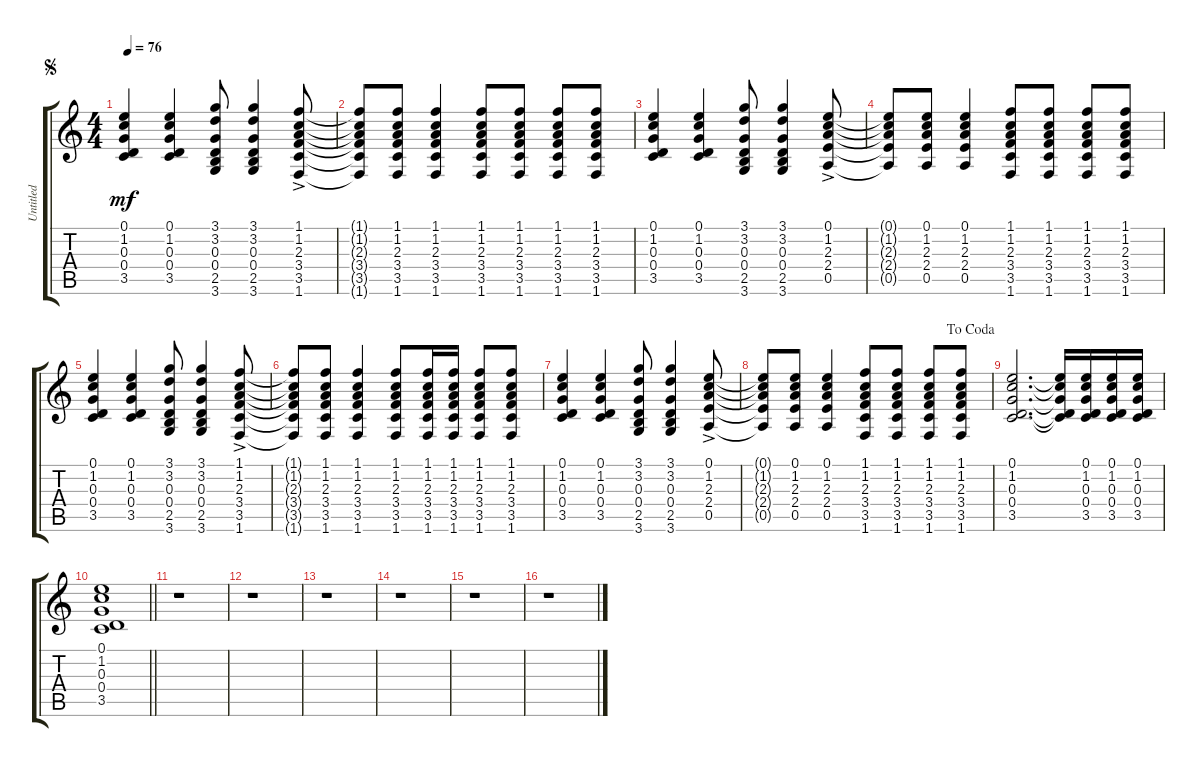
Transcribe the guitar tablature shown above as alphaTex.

\track ("Untitled" "Untitled") {instrument acousticguitarsteel}
\staff {score tabs}
\tuning (E4 B3 G3 D3 A2 E2) {hide}
\ts (4 4)
\jump segno
\tempo 76
\clef g2
\ks c
(0.1 1.2 0.3 0.4 3.5).4{dy mf} (0.1 1.2 0.3 0.4 3.5).4 (3.1 3.2 0.3 0.4 2.5 3.6).8 (3.1 3.2 0.3 0.4 2.5 3.6).4 (1.1{ac} 1.2{ac} 2.3{ac} 3.4{ac} 3.5{ac} 1.6{ac}).8 |
(1.1{t} 1.2{t} 2.3{t} 3.4{t} 3.5{t} 1.6{t}).8 (1.1 1.2 2.3 3.4 3.5 1.6).8 (1.1 1.2 2.3 3.4 3.5 1.6).4 (1.1 1.2 2.3 3.4 3.5 1.6).8 (1.1 1.2 2.3 3.4 3.5 1.6).8 (1.1 1.2 2.3 3.4 3.5 1.6).8 (1.1 1.2 2.3 3.4 3.5 1.6).8 |
(0.1 1.2 0.3 0.4 3.5).4 (0.1 1.2 0.3 0.4 3.5).4 (3.1 3.2 0.3 0.4 2.5 3.6).8 (3.1 3.2 0.3 0.4 2.5 3.6).4 (0.1{ac} 1.2{ac} 2.3{ac} 2.4{ac} 0.5{ac}).8 |
(0.1{t} 1.2{t} 2.3{t} 2.4{t} 0.5{t}).8 (0.1 1.2 2.3 2.4 0.5).8 (0.1 1.2 2.3 2.4 0.5).4 (1.1 1.2 2.3 3.4 3.5 1.6).8 (1.1 1.2 2.3 3.4 3.5 1.6).8 (1.1 1.2 2.3 3.4 3.5 1.6).8 (1.1 1.2 2.3 3.4 3.5 1.6).8 |
(0.1 1.2 0.3 0.4 3.5).4 (0.1 1.2 0.3 0.4 3.5).4 (3.1 3.2 0.3 0.4 2.5 3.6).8 (3.1 3.2 0.3 0.4 2.5 3.6).4 (1.1{ac} 1.2{ac} 2.3{ac} 3.4{ac} 3.5{ac} 1.6{ac}).8 |
(1.1{t} 1.2{t} 2.3{t} 3.4{t} 3.5{t} 1.6{t}).8 (1.1 1.2 2.3 3.4 3.5 1.6).8 (1.1 1.2 2.3 3.4 3.5 1.6).4 (1.1 1.2 2.3 3.4 3.5 1.6).8 (1.1 1.2 2.3 3.4 3.5 1.6).16 (1.1 1.2 2.3 3.4 3.5 1.6).16 (1.1 1.2 2.3 3.4 3.5 1.6).8 (1.1 1.2 2.3 3.4 3.5 1.6).8 |
(0.1 1.2 0.3 0.4 3.5).4 (0.1 1.2 0.3 0.4 3.5).4 (3.1 3.2 0.3 0.4 2.5 3.6).8 (3.1 3.2 0.3 0.4 2.5 3.6).4 (0.1{ac} 1.2{ac} 2.3{ac} 2.4{ac} 0.5{ac}).8 |
\jump dacoda
(0.1{t} 1.2{t} 2.3{t} 2.4{t} 0.5{t}).8 (0.1 1.2 2.3 2.4 0.5).8 (0.1 1.2 2.3 2.4 0.5).4 (1.1 1.2 2.3 3.4 3.5 1.6).8 (1.1 1.2 2.3 3.4 3.5 1.6).8 (1.1 1.2 2.3 3.4 3.5 1.6).8 (1.1 1.2 2.3 3.4 3.5 1.6).8 |
(0.1 1.2 0.3 0.4 3.5).2{d} (0.1{t} 1.2{t} 0.3{t} 0.4{t} 3.5{t}).16 (0.1 1.2 0.3 0.4 3.5).16 (0.1 1.2 0.3 0.4 3.5).16 (0.1 1.2 0.3 0.4 3.5).16 |
\barLineRight lightlight
(0.1 1.2 0.3 0.4 3.5).1 |
r.1 |
r.1 |
r.1 |
r.1 |
r.1 |
r.1
